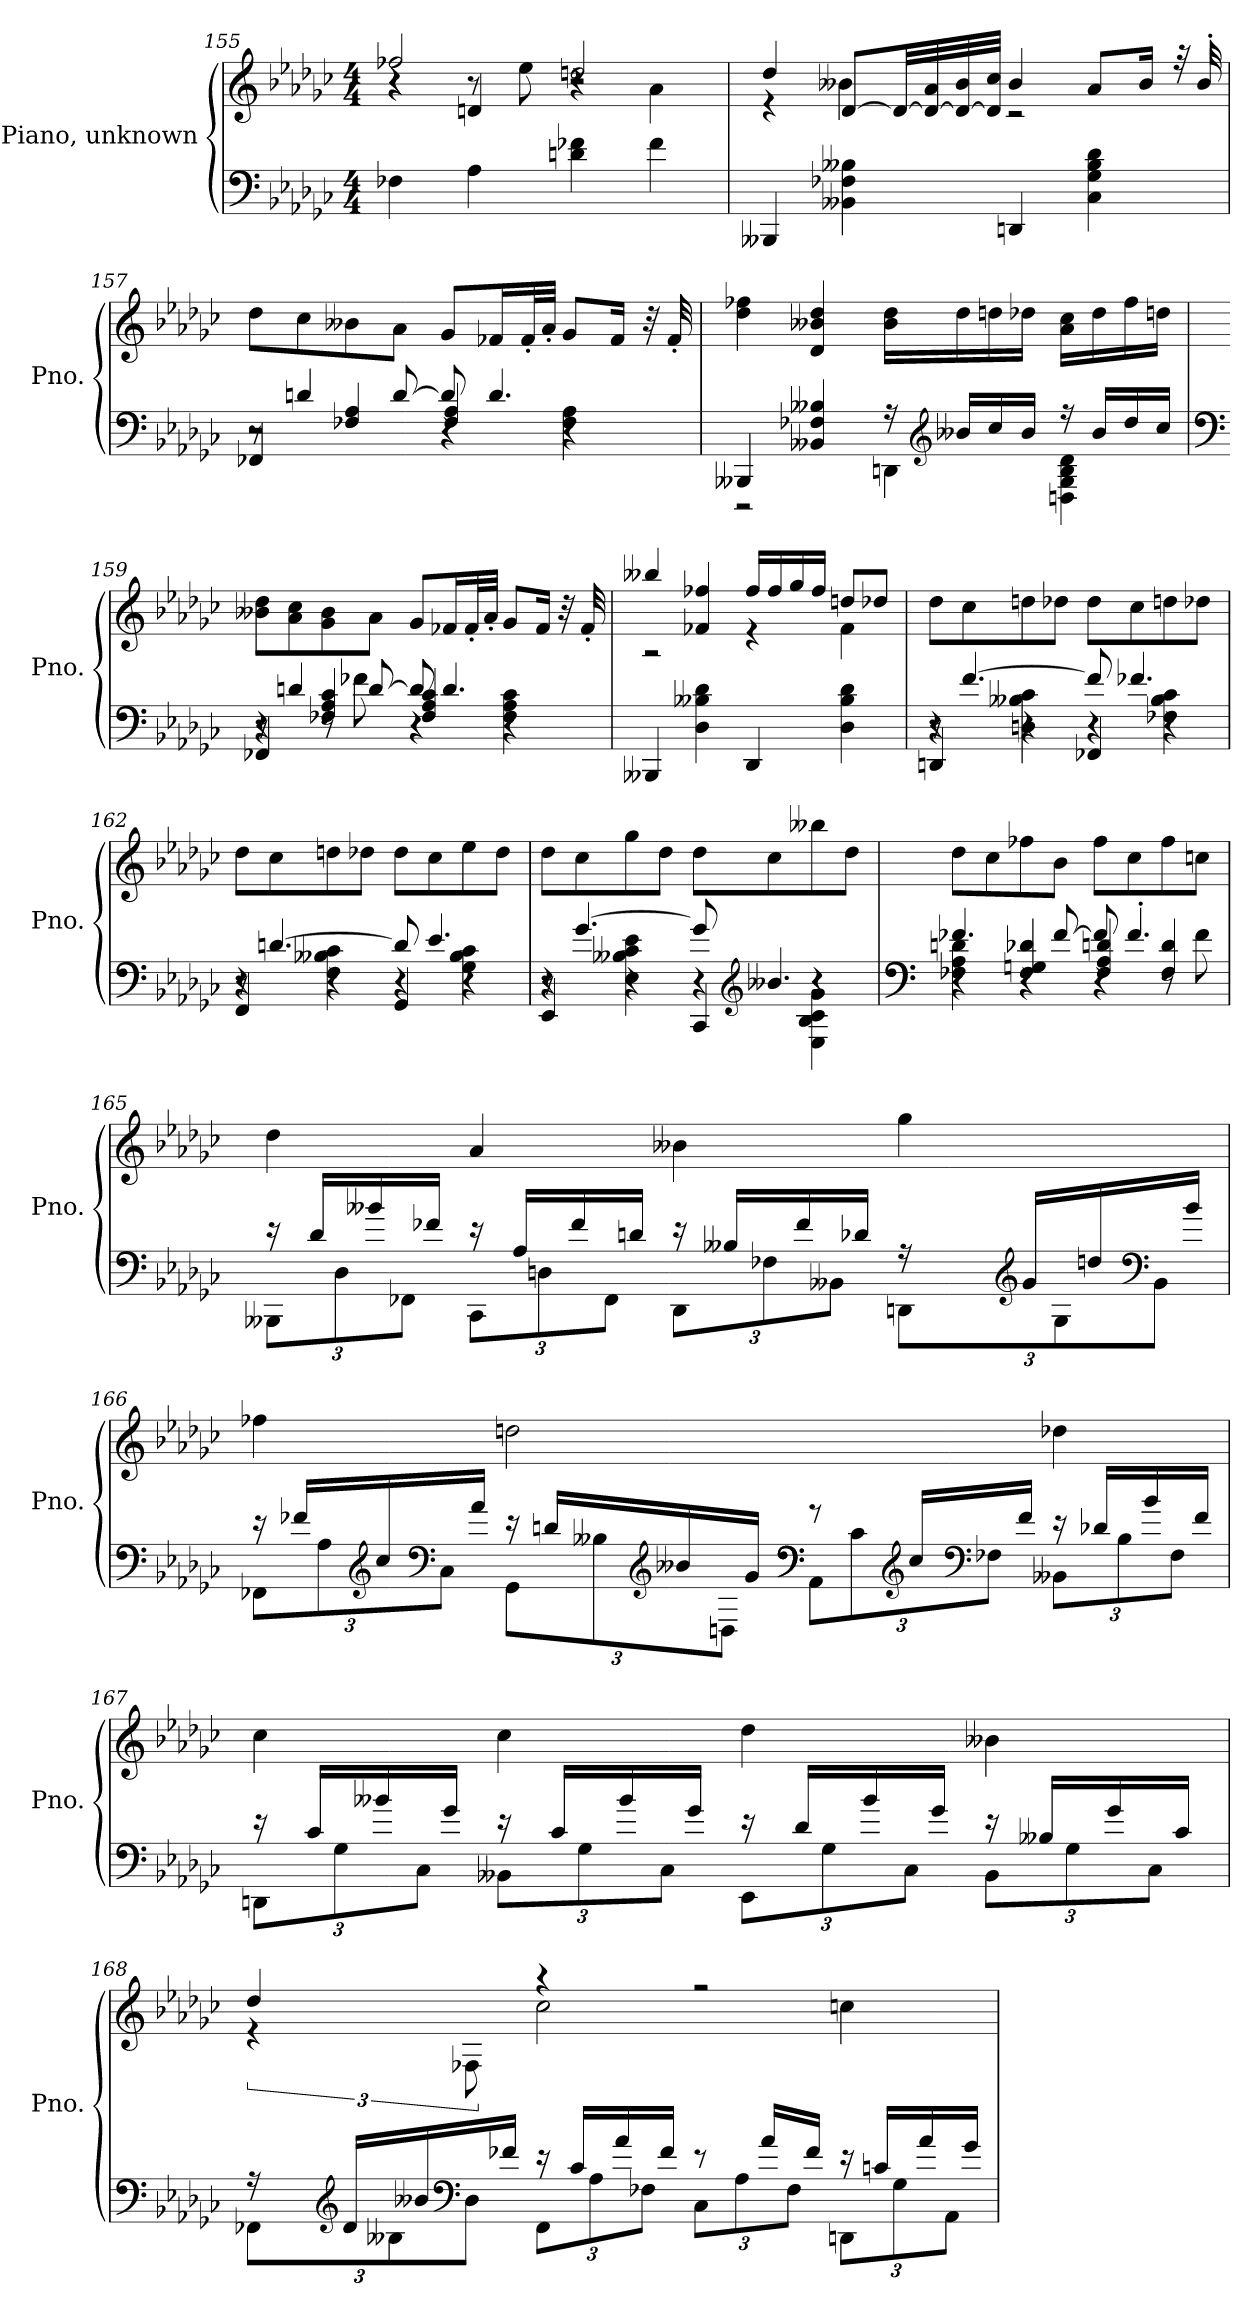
**kern	**kern
*part1	*part1
*staff2	*staff1
*I"Piano, unknown	*
*I'Pno.	*
*clefF4	*clefG2
*k[b-e-a-d-g-c-]	*k[b-e-a-d-g-c-]
*M4/4	*M4/4
=155	=155
*	*^
*	*	*^
4F-X\	2ff-X/	4r	4r
4A-\	.	8r	4dn/
.	.	8ee-\	.
4dn\ 4f-X\	2ddn/	4r	2r
4f-\	.	4a-\	.
*	*	*v	*v
!!LO:PB:g=z
=156	=156	=156
4BBB--X/	4dd-/	4r
4BB--X\ 4F-X\ 4B--X\	[8d-/L	4b--X\
.	32d-/LL_	.
.	32d-/_ 32a-/	.
.	32d-/_ 32b--/	.
.	32d-/] 32cc-/JJJ	.
4DDn/	4b--/	2r
4C-\ 4G-\ 4B--\ 4d-\	8a-/L	.
.	16b--/Jk	.
.	32r	.
.	32b--'/	.
*	*v	*v
=157	=157
*^	*
*	*^	*
8r	2r	4FF-X/	8dd-\L
4dn/	.	.	8cc-\
.	.	4F-X/ 4A-/	8b--X\
[8d/	.	.	8a-\J
8d/]	4r	4F-/ 4A-/	8g-/L
4.d/	.	.	16f-X/L
.	.	.	32f-'/L
.	.	.	32a-'/JJJ
.	4F-\ 4A-\	4r	8g-/L
.	.	.	16f-/Jk
.	.	.	32r
.	.	.	32f-'/
*	*v	*v	*
!!LO:LB:g=z
=158	=158	=158
4BBB--X/	2r	4dd-\ 4ff-X\
4BB--X/ 4F-X/ 4B--X/	.	4d-/ 4b--X/ 4dd-/
16r	4DDn\	16b--\ 16dd-\LL
*clefG2	*	*
16b--X/LL	.	16dd-\
16cc-/	.	16ddn\
16b--/JJ	.	16dd-X\JJ
16r	4Dn\ 4G-\ 4B--\ 4d-\	16a-\ 16cc-\LL
16b--/LL	.	16dd-\
16dd-/	.	16ff-\
16cc-/JJ	.	16ddn\JJ
*v	*v	*
=159	=159
*clefF4	*
*^	*
*	*^	*
8r	4r	4FF-X/	8b--X\ 8dd-\L
4dn/	.	.	8a-\ 8cc-\
.	8r	4F-X/ 4A-/ 4c-/	8g-\ 8b--\
[8d/	8f-X\	.	8a-\J
8d/]	4r	4F-/ 4A-/ 4c-/	8g-/L
4.d/	.	.	16f-X/L
.	.	.	32f-'/L
.	.	.	32a-'/JJJ
.	4F-\ 4A-\ 4c-\	4r	8g-/L
.	.	.	16f-/Jk
.	.	.	32r
.	.	.	32f-'/
*v	*v	*v	*
!!LO:LB:g=z
=160	=160
*	*^
4BBB--X/	4bb--X/	2r
4D-\ 4B--X\ 4d-\	4f-X/ 4ff-X/	.
4DD-/	16ff-/LL	4r
.	16ff-/	.
.	16gg-/	.
.	16ff-/JJ	.
4D-\ 4B--\ 4d-\	8ddn/L	4f-\
.	8dd-X/J	.
*	*v	*v
=161	=161
*^	*
*	*^	*
8r	4r	4DDn/	8dd-\L
[4.f/	.	.	8cc-\
.	4Dn\ 4B--X\ 4c-\	4r	8ddn\
.	.	.	8dd-X\J
8f/]	4r	4FF-X/	8dd-\L
4.f-X/	.	.	8cc-\
.	4F-X\ 4B--\ 4c-\	4r	8ddn\
.	.	.	8dd-X\J
=162	=162	=162	=162
8r	4r	4FF/	8dd-\L
[4.dn/	.	.	8cc-\
.	4F\ 4B--X\ 4c-\	4r	8ddn\
.	.	.	8dd-X\J
8d/]	4r	4GG-/	8dd-\L
4.e-/	.	.	8cc-\
.	4G-\ 4B--\ 4c-\	4r	8ee-\
.	.	.	8dd-\J
!!LO:LB:g=z
=163	=163	=163	=163
8r	4r	4EE-/	8dd-\L
[4.g-/	.	.	8cc-\
.	4E-\ 4B--X\ 4c-\ 4e-\	4r	8gg-\
.	.	.	8dd-\J
8g-/]	4r	4CC-/	8dd-\L
*clefG2	*	*	*
4.b--X/	.	.	8cc-\
.	4E-\ 4B--\ 4c-\ 4g-\	4r	8bb--X\
.	.	.	8dd-\J
=164	=164	=164	=164
*clefF4	*	*	*
4.f-X/	4F-X\ 4A-\ 4dn\	4r	8dd-\L
.	.	.	8cc-\
.	4r	4F-/ 4Gn/ 4d-X/	8ff-X\
[8f-/	.	.	8b-\J
8f-/]	4r	4F-/ 4A-/ 4dn/	8ff-\L
4.f-'/	.	.	8cc-\
.	8r	4F-/ 4d/	8ff-\
.	8f-\	.	8ccn\J
*	*v	*v	*
!!LO:LB:g=z
=165	=165	=165
*	*Xbrackettup	*
16r	12BBB--X\L	4dd-\
16d-/LL	.	.
.	12D-\	.
16b--X/	.	.
.	12FF-X\J	.
16f-X/JJ	.	.
16r	12CC-\L	4a-/
16A-/LL	.	.
.	12Dn\	.
16f-/	.	.
.	12FF-\J	.
16dn/JJ	.	.
16r	12DD-\L	4b--X\
16B--X/LL	.	.
.	12F-X\	.
16f-/	.	.
.	12BB--X\J	.
16d-X/JJ	.	.
16r	12DDn\L	4gg-\
*clefG2	*	*
16g-/LL	.	.
.	12G-\	.
16ddn/	.	.
*clefF4	*	*
.	12BB--\J	.
16b--/JJ	.	.
!!LO:LB:g=z
=166	=166	=166
16r	12FF-X\L	4ff-X\
16f-X/LL	.	.
.	12A-\	.
*clefG2	*	*
16cc-/	.	.
*clefF4	*	*
.	12C-\J	.
16a-/JJ	.	.
16r	12GG-\L	2ddn\
16dn/LL	.	.
.	12B--X\	.
*clefG2	*	*
16b--X/	.	.
.	12Dn\J	.
16g-/JJ	.	.
*clefF4	*	*
8r	12AA-\L	.
.	12c-\	.
*clefG2	*	*
16cc-/LL	.	.
*clefF4	*	*
.	12F-X\J	.
16f-/JJ	.	.
16r	12BB--X\L	4dd-X\
16d-X/LL	.	.
.	12B--\	.
16b--/	.	.
.	12F-\J	.
16f-/JJ	.	.
!!LO:PB:g=z
=167	=167	=167
16r	12DDn\L	4cc-\
16c-/LL	.	.
.	12G-\	.
16b--X/	.	.
.	12C-\J	.
16g-/JJ	.	.
16r	12BB--X\L	4cc-\
16c-/LL	.	.
.	12G-\	.
16b--/	.	.
.	12C-\J	.
16g-/JJ	.	.
16r	12EE-\L	4dd-\
16d-/LL	.	.
.	12G-\	.
16b--/	.	.
.	12C-\J	.
16g-/JJ	.	.
16r	12BB--\L	4b--X\
16B--X/LL	.	.
.	12G-\	.
16g-/	.	.
.	12C-\J	.
16c-/JJ	.	.
!!LO:LB:g=z
=168	=168	=168
*	*	*^
16r	12FF-X\L	4dd-/	6r
*clefG2	*	*	*
16d-/LL	.	.	.
.	12B--X\	.	.
16b--X/	.	.	.
*clefF4	*	*	*
.	12D-\J	.	12F-X\
16f-X/JJ	.	.	.
16r	12FF-\L	4r	2cc-\
16c-/LL	.	.	.
.	12A-\	.	.
16a-/	.	.	.
.	12F-X\J	.	.
16f-/JJ	.	.	.
8r	12C-\L	2r	.
.	12A-\	.	.
16a-/LL	.	.	.
.	12F-\J	.	.
16f-/JJ	.	.	.
16r	12DDn\L	.	4ccn\
16cn/LL	.	.	.
.	12G-\	.	.
16a-/	.	.	.
.	12AA-\J	.	.
16g-/JJ	.	.	.
*v	*v	*	*
*	*v	*v
=	=
*-	*-
